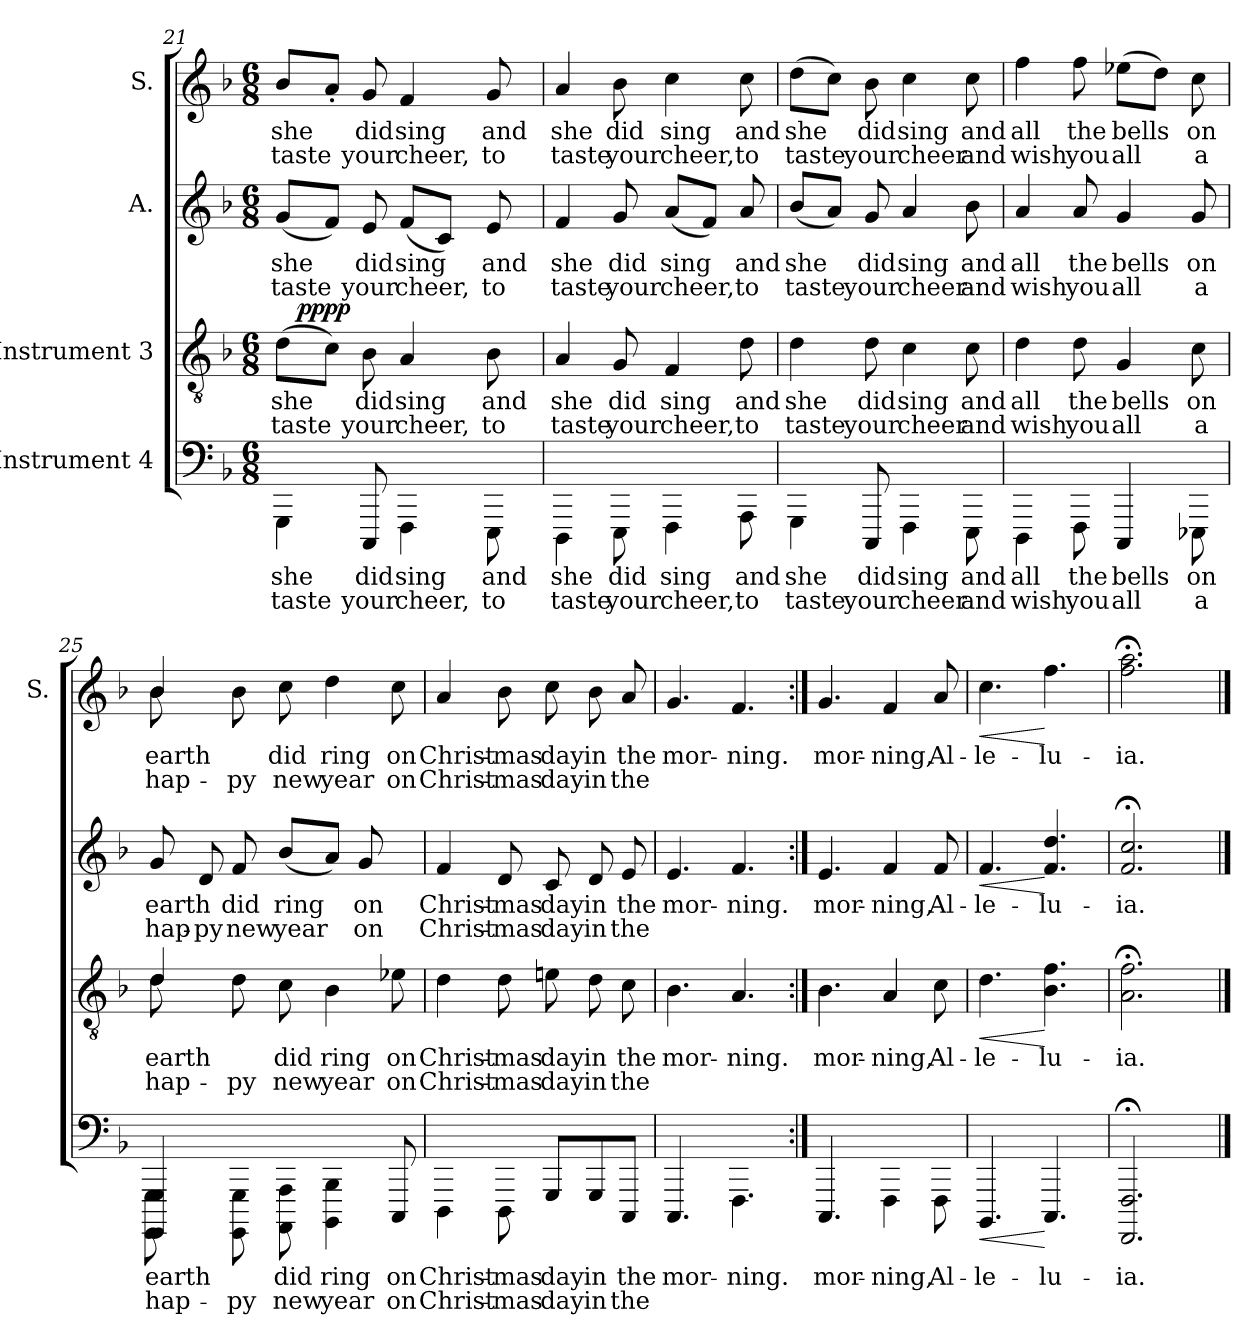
**kern	**text	**text	**dynam	**kern	**text	**text	**dynam	**kern	**text	**text	**dynam	**kern	**text	**text	**dynam
*part4	*part4	*part4	*part4	*part3	*part3	*part3	*part3	*part2	*part2	*part2	*part2	*part1	*part1	*part1	*part1
*staff4	*staff4	*staff4	*staff4	*staff3	*staff3	*staff3	*staff3	*staff2	*staff2	*staff2	*staff2	*staff1	*staff1	*staff1	*staff1
*I"Instrument 4	*	*	*	*I"Instrument 3	*	*	*	*I"A.	*	*	*	*I"S.	*	*	*
*	*	*	*	*	*	*	*	*	*	*	*	*I'S.	*	*	*
*clefF4	*	*	*	*clefGv2	*	*	*	*clefG2	*	*	*	*clefG2	*	*	*
*k[b-]	*	*	*	*k[b-]	*	*	*	*k[b-]	*	*	*	*k[b-]	*	*	*
*F:	*	*	*	*F:	*	*	*	*F:	*	*	*	*F:	*	*	*
*M6/8	*	*	*	*M6/8	*	*	*	*M6/8	*	*	*	*M6/8	*	*	*
=21	=21	=21	=21	=21	=21	=21	=21	=21	=21	=21	=21	=21	=21	=21	=21
!	!LO:LY:b:cj	!LO:LY:b:cj	!	!	!LO:LY:b:cj	!LO:LY:b:cj	!	!	!LO:LY:b:cj	!LO:LY:b:cj	!	!	!LO:LY:b:cj	!LO:LY:b:cj	!
*	*	*	*	*^	*	*	*	*	*	*	*	*	*	*	*
4GGG\	she	taste	.	(>8d\L	32.ryy	she	taste	.	(<8g/L	she	taste	.	8b-/L	she	taste	.
!	!	!	!	!	!	!	!	!LO:DY:a	!	!	!	!	!	!	!	!
.	.	.	.	.	2ryy	.	.	pppp	.	.	.	.	.	.	.	.
!	!	!	!	!	!	!LO:LY:b:cj	!LO:LY:b:cj	!	!	!LO:LY:b:cj	!LO:LY:b:cj	!	!	!LO:LY:b:cj	!LO:LY:b:cj	!
.	.	.	.	8c\J)	.	.	.	.	8f/J)	.	.	.	8a'</J	.	.	.
!	!LO:LY:b:cj	!LO:LY:b:cj	!	!	!	!LO:LY:b:cj	!LO:LY:b:cj	!	!	!LO:LY:b:cj	!LO:LY:b:cj	!	!	!LO:LY:b:cj	!LO:LY:b:cj	!
8CCC/	did	your	.	8B-\	.	did	your	.	8e/	did	your	.	8g/	did	your	.
!	!LO:LY:b:cj	!LO:LY:b:cj	!	!	!	!LO:LY:b:cj	!LO:LY:b:cj	!	!	!LO:LY:b:cj	!LO:LY:b:cj	!	!	!LO:LY:b:cj	!LO:LY:b:cj	!
4FFF\	sing	cheer,	.	4A/	.	sing	cheer,	.	(<8f/L	sing	cheer,	.	4f/	sing	cheer,	.
!	!	!	!	!	!	!	!	!	!	!LO:LY:b:cj	!LO:LY:b:cj	!	!	!	!	!
.	.	.	.	.	.	.	.	.	8c/J)	.	.	.	.	.	.	.
.	.	.	.	.	8ryy	.	.	.	.	.	.	.	.	.	.	.
!	!LO:LY:b:cj	!LO:LY:b:cj	!	!	!	!LO:LY:b:cj	!LO:LY:b:cj	!	!	!LO:LY:b:cj	!LO:LY:b:cj	!	!	!LO:LY:b:cj	!LO:LY:b:cj	!
8EEE\	and	to	.	8B-\	.	and	to	.	8e/	and	to	.	8g/	and	to	.
.	.	.	.	.	16ryy	.	.	.	.	.	.	.	.	.	.	.
.	.	.	.	.	64ryy	.	.	.	.	.	.	.	.	.	.	.
=22	=22	=22	=22	=22	=22	=22	=22	=22	=22	=22	=22	=22	=22	=22	=22	=22
!	!LO:LY:b:cj	!LO:LY:b:cj	!	!	!	!LO:LY:b:cj	!LO:LY:b:cj	!	!	!LO:LY:b:cj	!LO:LY:b:cj	!	!	!LO:LY:b:cj	!LO:LY:b:cj	!
*	*	*	*	*v	*v	*	*	*	*	*	*	*	*	*	*	*
4DDD\	she	taste	.	4A/	she	taste	.	4f/	she	taste	.	4a/	she	taste	.
!	!LO:LY:b:cj	!LO:LY:b:cj	!	!	!LO:LY:b:cj	!LO:LY:b:cj	!	!	!LO:LY:b:cj	!LO:LY:b:cj	!	!	!LO:LY:b:cj	!LO:LY:b:cj	!
8EEE\	did	your	.	8G/	did	your	.	8g/	did	your	.	8b-\	did	your	.
!	!LO:LY:b:cj	!LO:LY:b:cj	!	!	!LO:LY:b:cj	!LO:LY:b:cj	!	!	!LO:LY:b:cj	!LO:LY:b:cj	!	!	!LO:LY:b:cj	!LO:LY:b:cj	!
4FFF\	sing	cheer,	.	4F/	sing	cheer,	.	(<8a/L	sing	cheer,	.	4cc\	sing	cheer,	.
!	!	!	!	!	!	!	!	!	!LO:LY:b:cj	!LO:LY:b:cj	!	!	!	!	!
.	.	.	.	.	.	.	.	8f/J)	.	.	.	.	.	.	.
!	!LO:LY:b:cj	!LO:LY:b:cj	!	!	!LO:LY:b:cj	!LO:LY:b:cj	!	!	!LO:LY:b:cj	!LO:LY:b:cj	!	!	!LO:LY:b:cj	!LO:LY:b:cj	!
8AAA\	and	to	.	8d\	and	to	.	8a/	and	to	.	8cc\	and	to	.
=23	=23	=23	=23	=23	=23	=23	=23	=23	=23	=23	=23	=23	=23	=23	=23
!	!LO:LY:b:cj	!LO:LY:b:cj	!	!	!LO:LY:b:cj	!LO:LY:b:cj	!	!	!LO:LY:b:cj	!LO:LY:b:cj	!	!	!LO:LY:b:cj	!LO:LY:b:cj	!
4GGG\	she	taste	.	4d\	she	taste	.	(<8b-/L	she	taste	.	(>8dd\L	she	taste	.
!	!	!	!	!	!	!	!	!	!LO:LY:b:cj	!LO:LY:b:cj	!	!	!LO:LY:b:cj	!LO:LY:b:cj	!
.	.	.	.	.	.	.	.	8a/J)	.	.	.	8cc\J)	.	.	.
!	!LO:LY:b:cj	!LO:LY:b:cj	!	!	!LO:LY:b:cj	!LO:LY:b:cj	!	!	!LO:LY:b:cj	!LO:LY:b:cj	!	!	!LO:LY:b:cj	!LO:LY:b:cj	!
8CCC/	did	your	.	8d\	did	your	.	8g/	did	your	.	8b-\	did	your	.
!	!LO:LY:b:cj	!LO:LY:b:cj	!	!	!LO:LY:b:cj	!LO:LY:b:cj	!	!	!LO:LY:b:cj	!LO:LY:b:cj	!	!	!LO:LY:b:cj	!LO:LY:b:cj	!
4FFF\	sing	cheer	.	4c\	sing	cheer	.	4a/	sing	cheer	.	4cc\	sing	cheer	.
!	!LO:LY:b:cj	!LO:LY:b:cj	!	!	!LO:LY:b:cj	!LO:LY:b:cj	!	!	!LO:LY:b:cj	!LO:LY:b:cj	!	!	!LO:LY:b:cj	!LO:LY:b:cj	!
8EEE\	and	and	.	8c\	and	and	.	8b-\	and	and	.	8cc\	and	and	.
!!LO:LB:g=z
=24	=24	=24	=24	=24	=24	=24	=24	=24	=24	=24	=24	=24	=24	=24	=24
!	!LO:LY:b:cj	!LO:LY:b:cj	!	!	!LO:LY:b:cj	!LO:LY:b:cj	!	!	!LO:LY:b:cj	!LO:LY:b:cj	!	!	!LO:LY:b:cj	!LO:LY:b:cj	!
4DDD\	all	wish	.	4d\	all	wish	.	4a/	all	wish	.	4ff\	all	wish	.
!	!LO:LY:b:cj	!LO:LY:b:cj	!	!	!LO:LY:b:cj	!LO:LY:b:cj	!	!	!LO:LY:b:cj	!LO:LY:b:cj	!	!	!LO:LY:b:cj	!LO:LY:b:cj	!
8FFF\	the	you	.	8d\	the	you	.	8a/	the	you	.	8ff\	the	you	.
!	!LO:LY:b:cj	!LO:LY:b:cj	!	!	!LO:LY:b:cj	!LO:LY:b:cj	!	!	!LO:LY:b:cj	!LO:LY:b:cj	!	!	!LO:LY:b:cj	!LO:LY:b:cj	!
4CCC/	bells	all	.	4G/	bells	all	.	4g/	bells	all	.	(>8ee-X\L	bells	all	.
!	!	!	!	!	!	!	!	!	!	!	!	!	!LO:LY:b:cj	!LO:LY:b:cj	!
.	.	.	.	.	.	.	.	.	.	.	.	8dd\J)	.	.	.
!	!LO:LY:b:cj	!LO:LY:b:cj	!	!	!LO:LY:b:cj	!LO:LY:b:cj	!	!	!LO:LY:b:cj	!LO:LY:b:cj	!	!	!LO:LY:b:cj	!LO:LY:b:cj	!
8EEE-X\	on	a	.	8c\	on	a	.	8g/	on	a	.	8cc\	on	a	.
=25	=25	=25	=25	=25	=25	=25	=25	=25	=25	=25	=25	=25	=25	=25	=25
*^	*	*	*	*	*	*	*	*	*	*	*	*	*	*	*
!	!	!LO:LY:b:cj	!LO:LY:b:cj	!	!	!LO:LY:b:cj	!LO:LY:b:cj	!	!	!LO:LY:b:cj	!LO:LY:b:cj	!	!	!LO:LY:b:cj	!LO:LY:b:cj	!
*	*	*	*	*	*^	*	*	*	*	*	*	*	*^	*	*	*
4GGG/ 4GGGG/	8GGG\ 8GGGG\	earth	hap-	.	4d/	8d\	earth	hap-	.	8g/	earth	hap-	.	4b-/	8b-\	earth	hap-	.
!	!	!	!	!	!	!	!	!	!	!	!LO:LY:b:cj	!LO:LY:b:cj	!	!	!	!	!	!
.	2.ryy	.	.	.	.	2.ryy	.	.	.	8d/	-	py	.	.	2.ryy	.	.	.
!	!	!LO:LY:b:cj	!LO:LY:b:cj	!	!	!	!LO:LY:b:cj	!LO:LY:b:cj	!	!	!LO:LY:b:cj	!LO:LY:b:cj	!	!	!	!LO:LY:b:cj	!LO:LY:b:cj	!
8GGG\ 8GGGG\	.	-	py	.	8d\	.	-	py	.	8f/	did	new	.	8b-\	.	-	py	.
!	!	!LO:LY:b:cj	!LO:LY:b:cj	!	!	!	!LO:LY:b:cj	!LO:LY:b:cj	!	!	!LO:LY:b:cj	!LO:LY:b:cj	!	!	!	!LO:LY:b:cj	!LO:LY:b:cj	!
8AAA\ 8AAAA\	.	did	new	.	8c\	.	did	new	.	(<8b-/L	ring	year	.	8cc\	.	did	new	.
!	!	!LO:LY:b:cj	!LO:LY:b:cj	!	!	!	!LO:LY:b:cj	!LO:LY:b:cj	!	!	!LO:LY:b:cj	!LO:LY:b:cj	!	!	!	!LO:LY:b:cj	!LO:LY:b:cj	!
4BBB-\ 4BBBB-\	.	ring	year	.	4B-\	.	ring	year	.	8a/J)	.	.	.	4dd\	.	ring	year	.
!	!	!	!	!	!	!	!	!	!	!	!LO:LY:b:cj	!LO:LY:b:cj	!	!	!	!	!	!
.	.	.	.	.	.	.	.	.	.	8g/	on	on	.	.	.	.	.	.
!	!	!LO:LY:b:cj	!LO:LY:b:cj	!	!	!	!LO:LY:b:cj	!LO:LY:b:cj	!	!	!	!	!	!	!	!LO:LY:b:cj	!LO:LY:b:cj	!
8CCC/	.	on	on	.	8e-X\	.	on	on	.	8ryy	.	.	.	8cc\	.	on	on	.
*v	*v	*	*	*	*	*	*	*	*	*	*	*	*	*v	*v	*	*	*
*	*	*	*	*v	*v	*	*	*	*	*	*	*	*	*	*	*
=26	=26	=26	=26	=26	=26	=26	=26	=26	=26	=26	=26	=26	=26	=26	=26
!	!LO:LY:b:cj	!LO:LY:b:cj	!	!	!LO:LY:b:cj	!LO:LY:b:cj	!	!	!LO:LY:b:cj	!LO:LY:b:cj	!	!	!LO:LY:b:cj	!LO:LY:b:cj	!
4DDD\	Christ-	-Christ-	.	4d\	Christ-	-Christ-	.	4f/	Christ-	-Christ-	.	4a/	Christ-	-Christ-	.
!	!LO:LY:b:cj	!LO:LY:b:cj	!	!	!LO:LY:b:cj	!LO:LY:b:cj	!	!	!LO:LY:b:cj	!LO:LY:b:cj	!	!	!LO:LY:b:cj	!LO:LY:b:cj	!
8DDD\	-mas	mas	.	8d\	-mas	mas	.	8d/	-mas	mas	.	8b-\	-mas	mas	.
!	!LO:LY:b:cj	!LO:LY:b:cj	!	!	!LO:LY:b:cj	!LO:LY:b:cj	!	!	!LO:LY:b:cj	!LO:LY:b:cj	!	!	!LO:LY:b:cj	!LO:LY:b:cj	!
8GGG/L	day	day	.	8en\	day	day	.	8c/	day	day	.	8cc\	day	day	.
!	!LO:LY:b:cj	!LO:LY:b:cj	!	!	!LO:LY:b:cj	!LO:LY:b:cj	!	!	!LO:LY:b:cj	!LO:LY:b:cj	!	!	!LO:LY:b:cj	!LO:LY:b:cj	!
8GGG/	in	in	.	8d\	in	in	.	8d/	in	in	.	8b-\	in	in	.
!	!LO:LY:b:cj	!LO:LY:b:cj	!	!	!LO:LY:b:cj	!LO:LY:b:cj	!	!	!LO:LY:b:cj	!LO:LY:b:cj	!	!	!LO:LY:b:cj	!LO:LY:b:cj	!
8CCC/J	the	the	.	8c\	the	the	.	8e/	the	the	.	8a/	the	the	.
=27	=27	=27	=27	=27	=27	=27	=27	=27	=27	=27	=27	=27	=27	=27	=27
!	!LO:LY:b:cj	!	!	!	!LO:LY:b:cj	!	!	!	!LO:LY:b:cj	!	!	!	!LO:LY:b:cj	!	!
4.CCC/	mor-	.	.	4.B-\	mor-	.	.	4.e/	mor-	.	.	4.g/	mor-	.	.
!	!LO:LY:b:cj	!	!	!	!LO:LY:b:cj	!	!	!	!LO:LY:b:cj	!	!	!	!LO:LY:b:cj	!	!
4.FFF\	-ning.	.	.	4.A/	-ning.	.	.	4.f/	-ning.	.	.	4.f/	-ning.	.	.
!!LO:PB:g=z
=28:|!	=28:|!	=28:|!	=28:|!	=28:|!	=28:|!	=28:|!	=28:|!	=28:|!	=28:|!	=28:|!	=28:|!	=28:|!	=28:|!	=28:|!	=28:|!
!	!LO:LY:b:cj	!	!	!	!LO:LY:b:cj	!	!	!	!LO:LY:b:cj	!	!	!	!LO:LY:b:cj	!	!
4.CCC/	mor-	.	.	4.B-\	mor-	.	.	4.e/	mor-	.	.	4.g/	mor-	.	.
!	!LO:LY:b:cj	!	!	!	!LO:LY:b:cj	!	!	!	!LO:LY:b:cj	!	!	!	!LO:LY:b:cj	!	!
4FFF\	-ning,	.	.	4A/	-ning,	.	.	4f/	-ning,	.	.	4f/	-ning,	.	.
!	!LO:LY:b:cj	!	!	!	!LO:LY:b:cj	!	!	!	!LO:LY:b:cj	!	!	!	!LO:LY:b:cj	!	!
8FFF\	Al-	.	.	8c\	Al-	.	.	8f/	Al-	.	.	8a/	Al-	.	.
=29	=29	=29	=29	=29	=29	=29	=29	=29	=29	=29	=29	=29	=29	=29	=29
!	!LO:LY:b:cj	!	!LO:HP:b	!	!LO:LY:b:cj	!	!LO:HP:b	!	!LO:LY:b:cj	!	!LO:HP:b	!	!LO:LY:b:cj	!	!LO:HP:b
4.BBBB-/	-le-	.	<	4.d\	-le-	.	<	4.f/	-le-	.	<	4.cc\	-le-	.	<
!	!LO:LY:b:cj	!	!	!	!LO:LY:b:cj	!	!	!	!LO:LY:b:cj	!	!	!	!LO:LY:b:cj	!	!
4.CCC/	-lu-	.	[	4.f\ 4.B-\	-lu-	.	[	4.dd/ 4.f/	-lu-	.	[	4.ff\	-lu-	.	[
=30	=30	=30	=30	=30	=30	=30	=30	=30	=30	=30	=30	=30	=30	=30	=30
!	!LO:LY:b:cj	!	!	!	!LO:LY:b:cj	!	!	!	!LO:LY:b:cj	!	!	!	!LO:LY:b:cj	!	!
2.FFF/;< 2.FFFF/;<	-ia.	.	.	2.f\;< 2.A\;<	-ia.	.	.	2.cc/;< 2.f/;<	-ia.	.	.	2.aa\;< 2.ff\;<	-ia.	.	.
==	==	==	==	==	==	==	==	==	==	==	==	==	==	==	==
*-	*-	*-	*-	*-	*-	*-	*-	*-	*-	*-	*-	*-	*-	*-	*-
